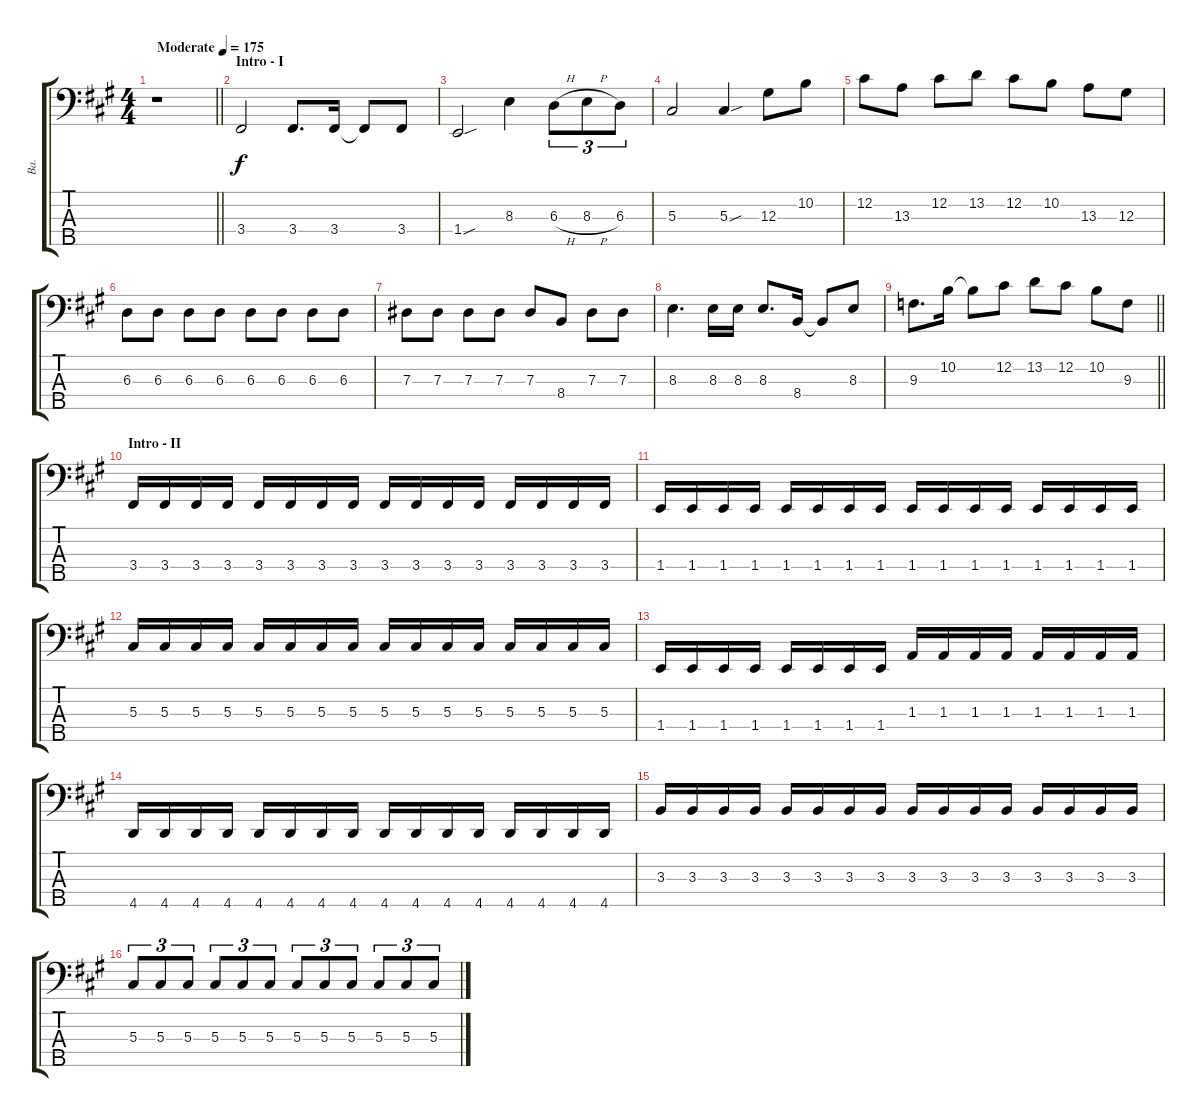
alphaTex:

\track ("Ba." "Ba.") {instrument electricbasspick}
\staff {score tabs}
\tuning (Gb2 Db2 Ab1 Eb1 Bb0) {hide}
\ts (4 4)
\tempo (175 "Moderate")
\clef f4
\barLineRight lightlight
\ks f#minor
r.1{dy f instrument electricbasspick} |
\section ("" "Intro - I")
3.4.2 3.4.8{d} 3.4.16 3.4{t}.8 3.4.8 |
1.4{sou}.2 8.3.4 6.3{h}.8{tu (3 2)} 8.3{h}.8{tu (3 2)} 6.3.8{tu (3 2)} |
5.3.2 5.3{sou}.4 12.3.8 10.2.8 |
12.2.8 13.3.8 12.2.8 13.2.8 12.2.8 10.2.8 13.3.8 12.3.8 |
6.3.8 6.3.8 6.3.8 6.3.8 6.3.8 6.3.8 6.3.8 6.3.8 |
7.3.8 7.3.8 7.3.8 7.3.8 7.3.8 8.4.8 7.3.8 7.3.8 |
8.3.4{d} 8.3.16 8.3.16 8.3.8{d} 8.4.16 8.4{t}.8 8.3.8 |
\barLineRight lightlight
9.3.8{d} 10.2.16 10.2{t}.8 12.2.8 13.2.8 12.2.8 10.2.8 9.3.8 |
\section ("" "Intro - II")
3.4.16 3.4.16 3.4.16 3.4.16 3.4.16 3.4.16 3.4.16 3.4.16 3.4.16 3.4.16 3.4.16 3.4.16 3.4.16 3.4.16 3.4.16 3.4.16 |
1.4.16 1.4.16 1.4.16 1.4.16 1.4.16 1.4.16 1.4.16 1.4.16 1.4.16 1.4.16 1.4.16 1.4.16 1.4.16 1.4.16 1.4.16 1.4.16 |
5.3.16 5.3.16 5.3.16 5.3.16 5.3.16 5.3.16 5.3.16 5.3.16 5.3.16 5.3.16 5.3.16 5.3.16 5.3.16 5.3.16 5.3.16 5.3.16 |
1.4.16 1.4.16 1.4.16 1.4.16 1.4.16 1.4.16 1.4.16 1.4.16 1.3.16 1.3.16 1.3.16 1.3.16 1.3.16 1.3.16 1.3.16 1.3.16 |
4.5.16 4.5.16 4.5.16 4.5.16 4.5.16 4.5.16 4.5.16 4.5.16 4.5.16 4.5.16 4.5.16 4.5.16 4.5.16 4.5.16 4.5.16 4.5.16 |
3.3.16 3.3.16 3.3.16 3.3.16 3.3.16 3.3.16 3.3.16 3.3.16 3.3.16 3.3.16 3.3.16 3.3.16 3.3.16 3.3.16 3.3.16 3.3.16 |
5.3.8{tu (3 2)} 5.3.8{tu (3 2)} 5.3.8{tu (3 2)} 5.3.8{tu (3 2)} 5.3.8{tu (3 2)} 5.3.8{tu (3 2)} 5.3.8{tu (3 2)} 5.3.8{tu (3 2)} 5.3.8{tu (3 2)} 5.3.8{tu (3 2)} 5.3.8{tu (3 2)} 5.3.8{tu (3 2)}
